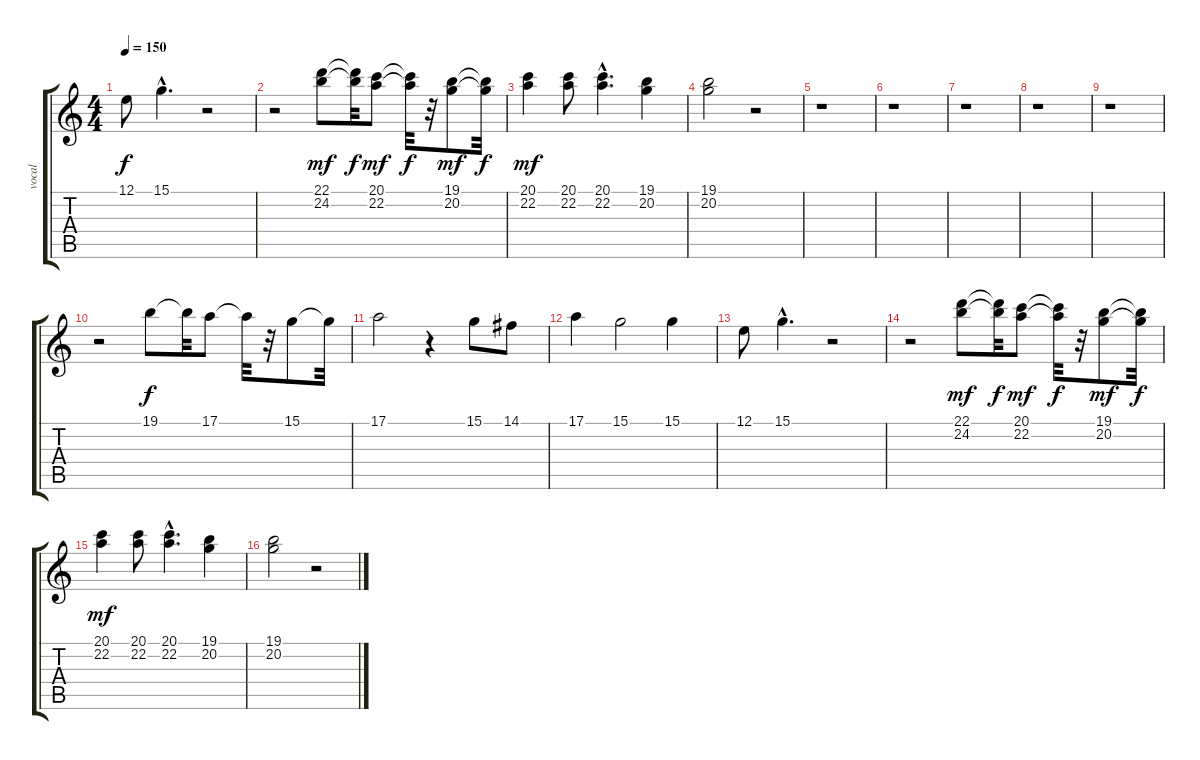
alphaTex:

\track ("vocal" "vocal") {instrument lead6voice}
\staff {score tabs}
\tuning (E4 B3 G3 D3 A2 E2) {hide}
\ts (4 4)
\tempo 150
\clef g2
\ks c
12.1.8{dy f} 15.1{hac}.4{d} r.2 |
r.2 (22.1 24.2).8{dy mf} (22.1{t} 24.2{t}).32{dy f} (20.1 22.2).8{dy mf} (20.1{t} 22.2{t}).32{dy f} r.32 (19.1 20.2).8{dy mf} (19.1{t} 20.2{t}).32{dy f} |
(20.1 22.2).4{dy mf} (20.1 22.2).8 (20.1{hac} 22.2{hac}).4{d} (19.1 20.2).4 |
(19.1 20.2).2 r.2 |
r.1 |
r.1 |
r.1 |
r.1 |
r.1 |
r.2 19.1.8{dy f} 19.1{t}.32 17.1.8 17.1{t}.32 r.32 15.1.8 15.1{t}.32 |
17.1.2 r.4 15.1.8 14.1.8 |
17.1.4 15.1.2 15.1.4 |
12.1.8 15.1{hac}.4{d} r.2 |
r.2 (22.1 24.2).8{dy mf} (22.1{t} 24.2{t}).32{dy f} (20.1 22.2).8{dy mf} (20.1{t} 22.2{t}).32{dy f} r.32 (19.1 20.2).8{dy mf} (19.1{t} 20.2{t}).32{dy f} |
(20.1 22.2).4{dy mf} (20.1 22.2).8 (20.1{hac} 22.2{hac}).4{d} (19.1 20.2).4 |
(19.1 20.2).2 r.2
